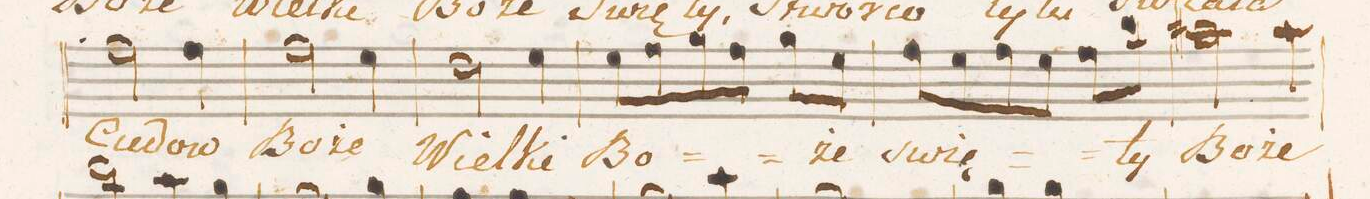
**kern	**text
*I"Alto.	*
*clefC3	*
*k[f#c#g#]	*
*M3/4	*
2g#\	cu-
4g#\	-dow
=45	=45
2g#\	Bo-
4f#\	-że
=46	=46
2e\	Wiel-
4f#\	-ki
=47	=47
8f#\L	Bo-
8g#\	.
8a\	.
8g#\J	.
8a\L	-że
8f#\J	.
=48	=48
8g#\L	swię-
8f#\	.
8g#\	.
8f#\J	.
8g#\L	-ty
8cc#\J	.
=49	=49
2b#X\	Bo-
4b#\	-że
=50	=50
*-	*-
